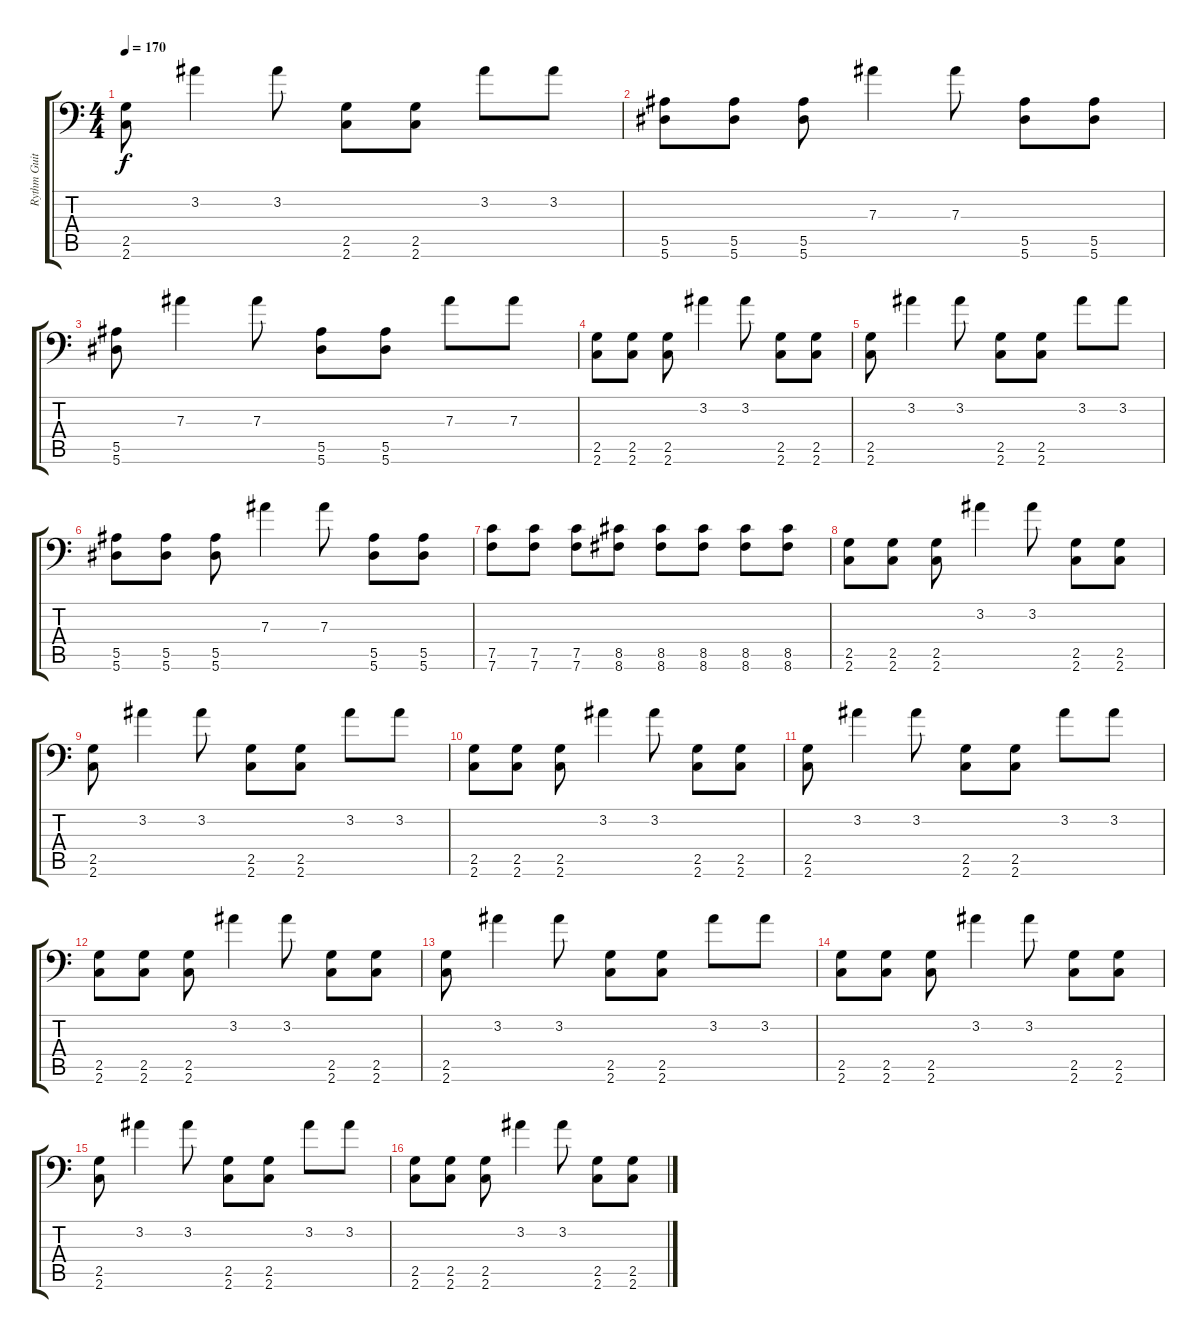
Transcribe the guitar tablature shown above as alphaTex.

\track ("Rythm Guitar" "Rythm Guit") {instrument distortionguitar}
\staff {score tabs}
\tuning (C4 G3 Eb3 Bb2 F2 Bb1) {hide}
\ts (4 4)
\tempo 170
\clef f4
\ks c
(2.5 2.6).8{dy f} 3.2.4 3.2.8 (2.5 2.6).8 (2.5 2.6).8 3.2.8 3.2.8 |
(5.5 5.6).8 (5.5 5.6).8 (5.5 5.6).8 7.3.4 7.3.8 (5.5 5.6).8 (5.5 5.6).8 |
(5.5 5.6).8 7.3.4 7.3.8 (5.5 5.6).8 (5.5 5.6).8 7.3.8 7.3.8 |
(2.5 2.6).8 (2.5 2.6).8 (2.5 2.6).8 3.2.4 3.2.8 (2.5 2.6).8 (2.5 2.6).8 |
(2.5 2.6).8 3.2.4 3.2.8 (2.5 2.6).8 (2.5 2.6).8 3.2.8 3.2.8 |
(5.5 5.6).8 (5.5 5.6).8 (5.5 5.6).8 7.3.4 7.3.8 (5.5 5.6).8 (5.5 5.6).8 |
(7.5 7.6).8 (7.5 7.6).8 (7.5 7.6).8 (8.5 8.6).8 (8.5 8.6).8 (8.5 8.6).8 (8.5 8.6).8 (8.5 8.6).8 |
(2.5 2.6).8 (2.5 2.6).8 (2.5 2.6).8 3.2.4 3.2.8 (2.5 2.6).8 (2.5 2.6).8 |
(2.5 2.6).8 3.2.4 3.2.8 (2.5 2.6).8 (2.5 2.6).8 3.2.8 3.2.8 |
(2.5 2.6).8 (2.5 2.6).8 (2.5 2.6).8 3.2.4 3.2.8 (2.5 2.6).8 (2.5 2.6).8 |
(2.5 2.6).8 3.2.4 3.2.8 (2.5 2.6).8 (2.5 2.6).8 3.2.8 3.2.8 |
(2.5 2.6).8 (2.5 2.6).8 (2.5 2.6).8 3.2.4 3.2.8 (2.5 2.6).8 (2.5 2.6).8 |
(2.5 2.6).8 3.2.4 3.2.8 (2.5 2.6).8 (2.5 2.6).8 3.2.8 3.2.8 |
(2.5 2.6).8 (2.5 2.6).8 (2.5 2.6).8 3.2.4 3.2.8 (2.5 2.6).8 (2.5 2.6).8 |
(2.5 2.6).8 3.2.4 3.2.8 (2.5 2.6).8 (2.5 2.6).8 3.2.8 3.2.8 |
(2.5 2.6).8 (2.5 2.6).8 (2.5 2.6).8 3.2.4 3.2.8 (2.5 2.6).8 (2.5 2.6).8
